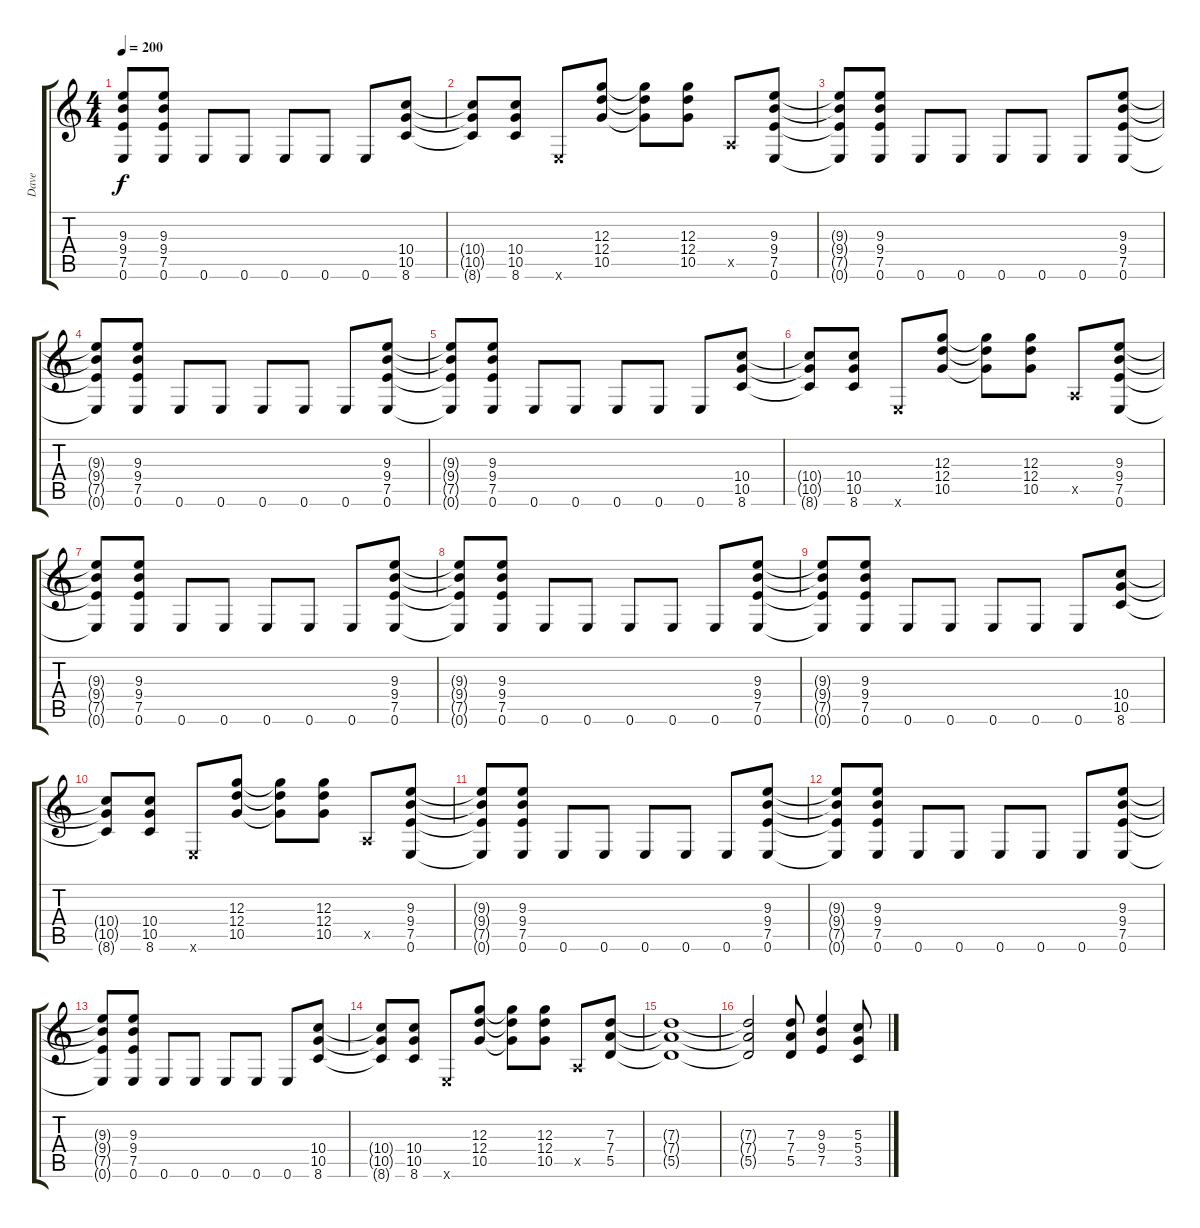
\track ("Dave" "Dave") {instrument distortionguitar}
\staff {score tabs}
\tuning (E4 B3 G3 D3 A2 E2) {hide}
\ts (4 4)
\tempo 200
\clef g2
\ks c
(9.3{t} 9.4{t} 7.5{t} 0.6{t}).8{dy f} (9.3 9.4 7.5 0.6).8 0.6.8 0.6.8 0.6.8 0.6.8 0.6.8 (10.4 10.5 8.6).8 |
(10.4{t} 10.5{t} 8.6{t}).8 (10.4 10.5 8.6).8 0.6{x}.8 (12.3 12.4 10.5).8 (12.3{t} 12.4{t} 10.5{t}).8 (12.3 12.4 10.5).8 0.5{x}.8 (9.3 9.4 7.5 0.6).8 |
(9.3{t} 9.4{t} 7.5{t} 0.6{t}).8 (9.3 9.4 7.5 0.6).8 0.6.8 0.6.8 0.6.8 0.6.8 0.6.8 (9.3 9.4 7.5 0.6).8 |
(9.3{t} 9.4{t} 7.5{t} 0.6{t}).8 (9.3 9.4 7.5 0.6).8 0.6.8 0.6.8 0.6.8 0.6.8 0.6.8 (9.3 9.4 7.5 0.6).8 |
(9.3{t} 9.4{t} 7.5{t} 0.6{t}).8 (9.3 9.4 7.5 0.6).8 0.6.8 0.6.8 0.6.8 0.6.8 0.6.8 (10.4 10.5 8.6).8 |
(10.4{t} 10.5{t} 8.6{t}).8 (10.4 10.5 8.6).8 0.6{x}.8 (12.3 12.4 10.5).8 (12.3{t} 12.4{t} 10.5{t}).8 (12.3 12.4 10.5).8 0.5{x}.8 (9.3 9.4 7.5 0.6).8 |
(9.3{t} 9.4{t} 7.5{t} 0.6{t}).8 (9.3 9.4 7.5 0.6).8 0.6.8 0.6.8 0.6.8 0.6.8 0.6.8 (9.3 9.4 7.5 0.6).8 |
(9.3{t} 9.4{t} 7.5{t} 0.6{t}).8 (9.3 9.4 7.5 0.6).8 0.6.8 0.6.8 0.6.8 0.6.8 0.6.8 (9.3 9.4 7.5 0.6).8 |
(9.3{t} 9.4{t} 7.5{t} 0.6{t}).8 (9.3 9.4 7.5 0.6).8 0.6.8 0.6.8 0.6.8 0.6.8 0.6.8 (10.4 10.5 8.6).8 |
(10.4{t} 10.5{t} 8.6{t}).8 (10.4 10.5 8.6).8 0.6{x}.8 (12.3 12.4 10.5).8 (12.3{t} 12.4{t} 10.5{t}).8 (12.3 12.4 10.5).8 0.5{x}.8 (9.3 9.4 7.5 0.6).8 |
(9.3{t} 9.4{t} 7.5{t} 0.6{t}).8 (9.3 9.4 7.5 0.6).8 0.6.8 0.6.8 0.6.8 0.6.8 0.6.8 (9.3 9.4 7.5 0.6).8 |
(9.3{t} 9.4{t} 7.5{t} 0.6{t}).8 (9.3 9.4 7.5 0.6).8 0.6.8 0.6.8 0.6.8 0.6.8 0.6.8 (9.3 9.4 7.5 0.6).8 |
(9.3{t} 9.4{t} 7.5{t} 0.6{t}).8 (9.3 9.4 7.5 0.6).8 0.6.8 0.6.8 0.6.8 0.6.8 0.6.8 (10.4 10.5 8.6).8 |
(10.4{t} 10.5{t} 8.6{t}).8 (10.4 10.5 8.6).8 0.6{x}.8 (12.3 12.4 10.5).8 (12.3{t} 12.4{t} 10.5{t}).8 (12.3 12.4 10.5).8 0.5{x}.8 (7.3 7.4 5.5).8 |
(7.3{t} 7.4{t} 5.5{t}).1 |
(7.3{t} 7.4{t} 5.5{t}).2 (7.3 7.4 5.5).8 (9.3 9.4 7.5).4 (5.3 5.4 3.5).8
